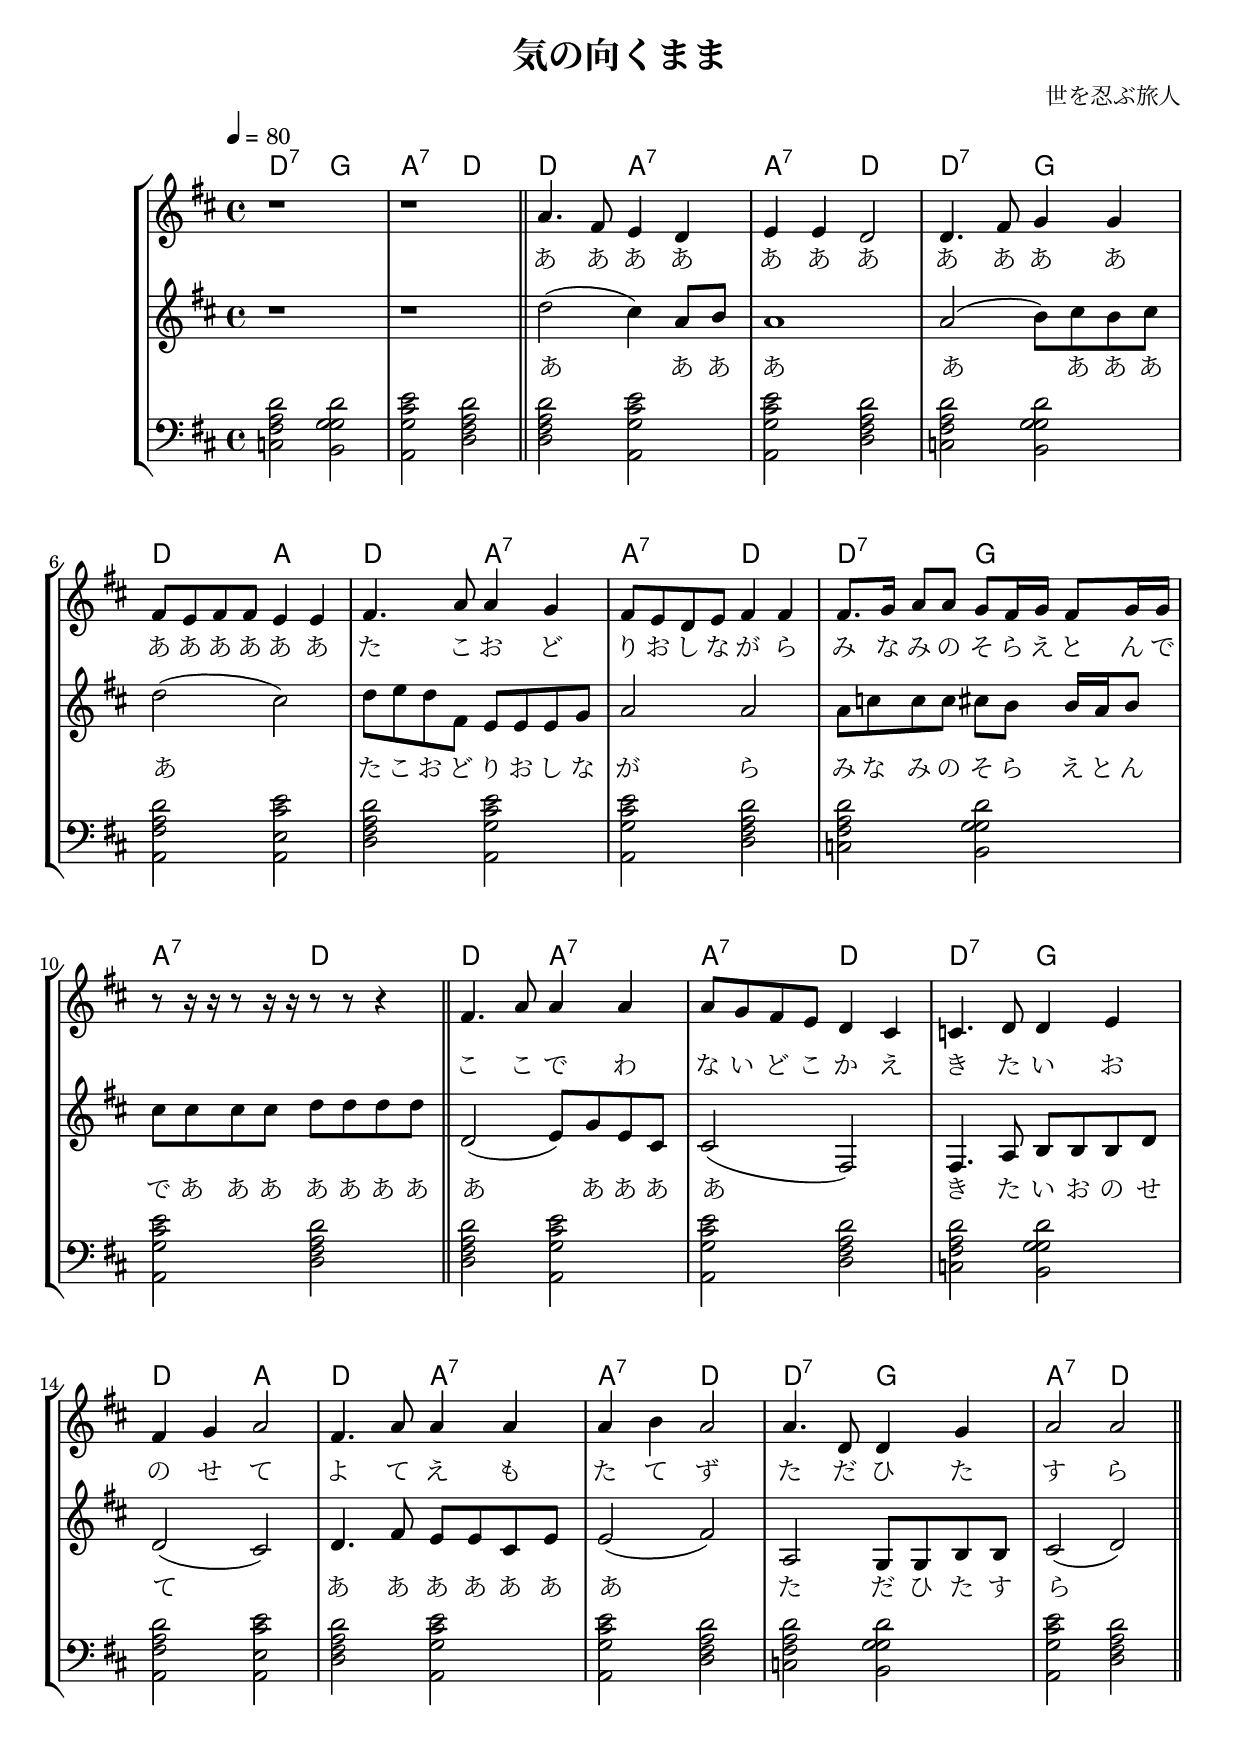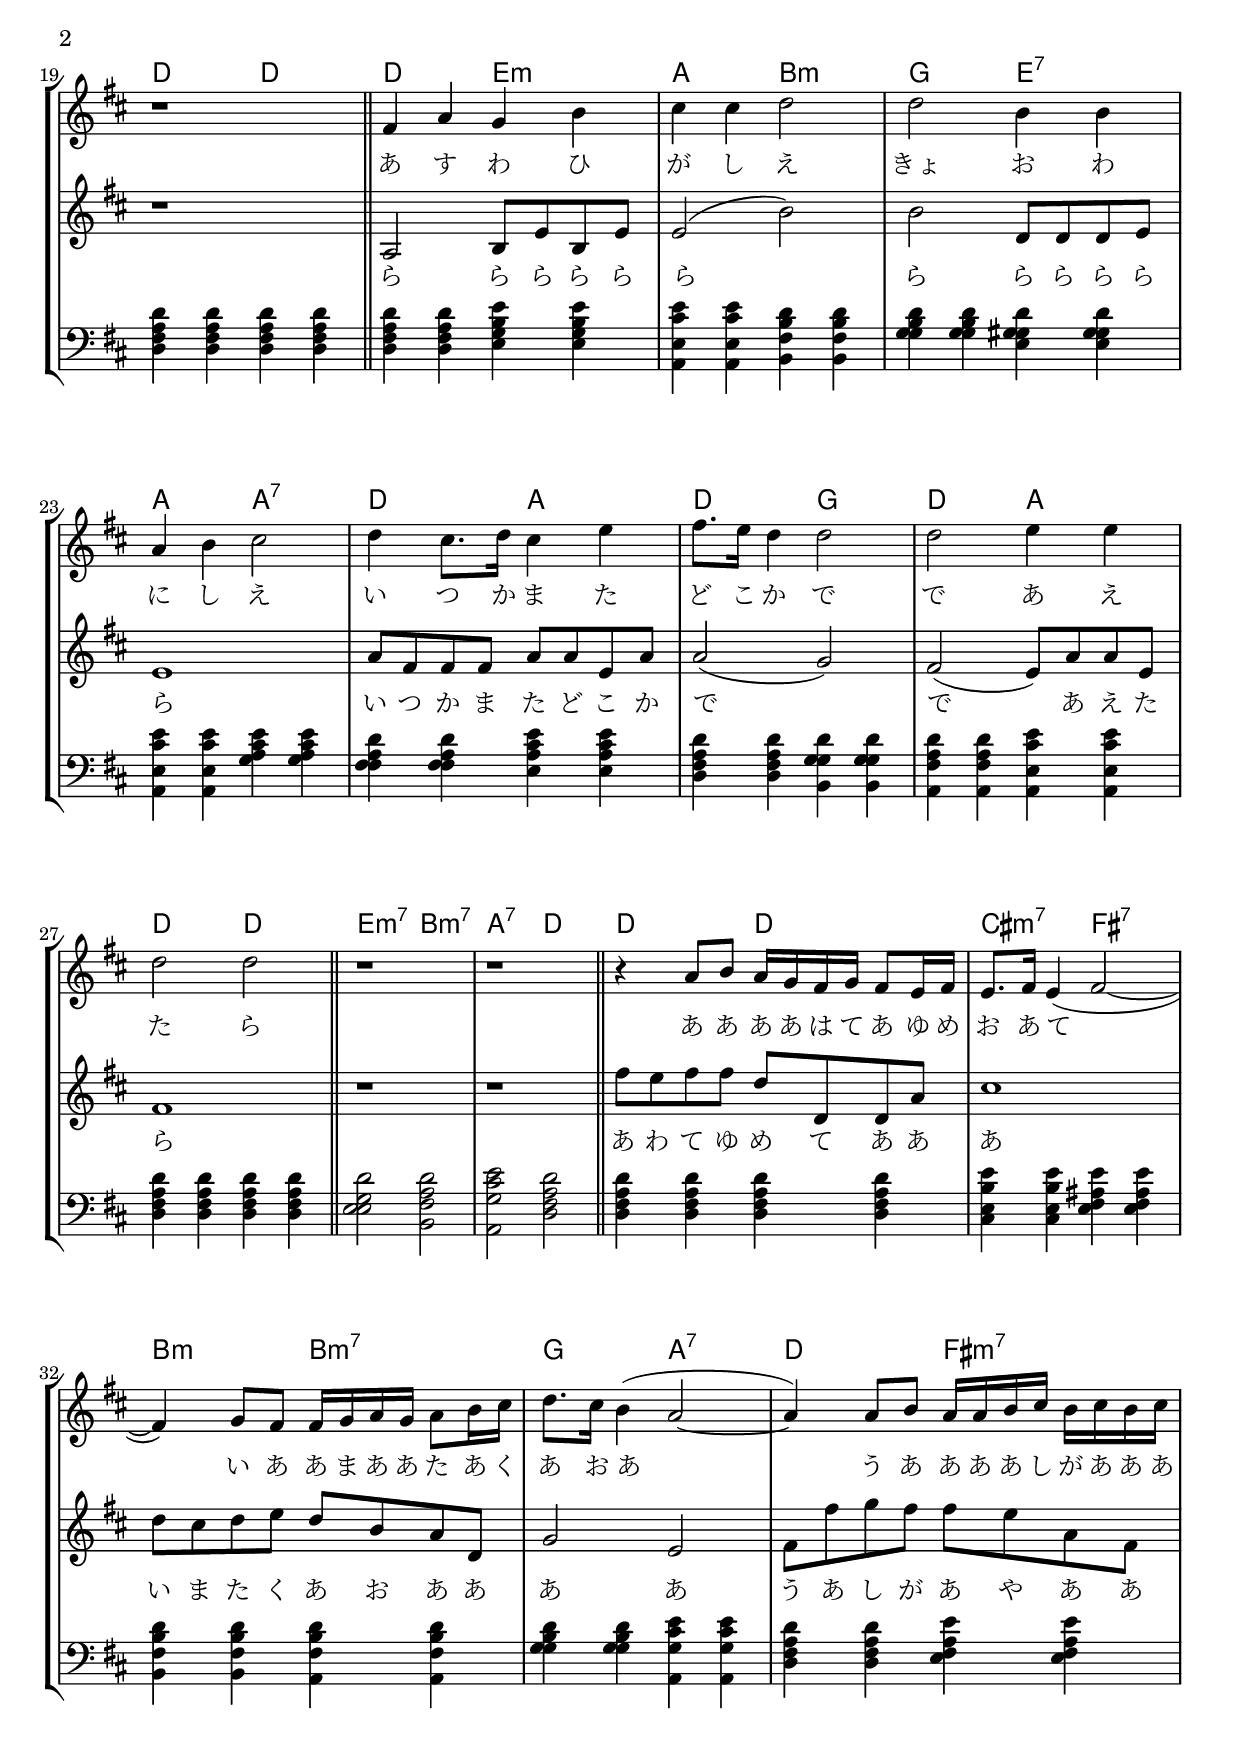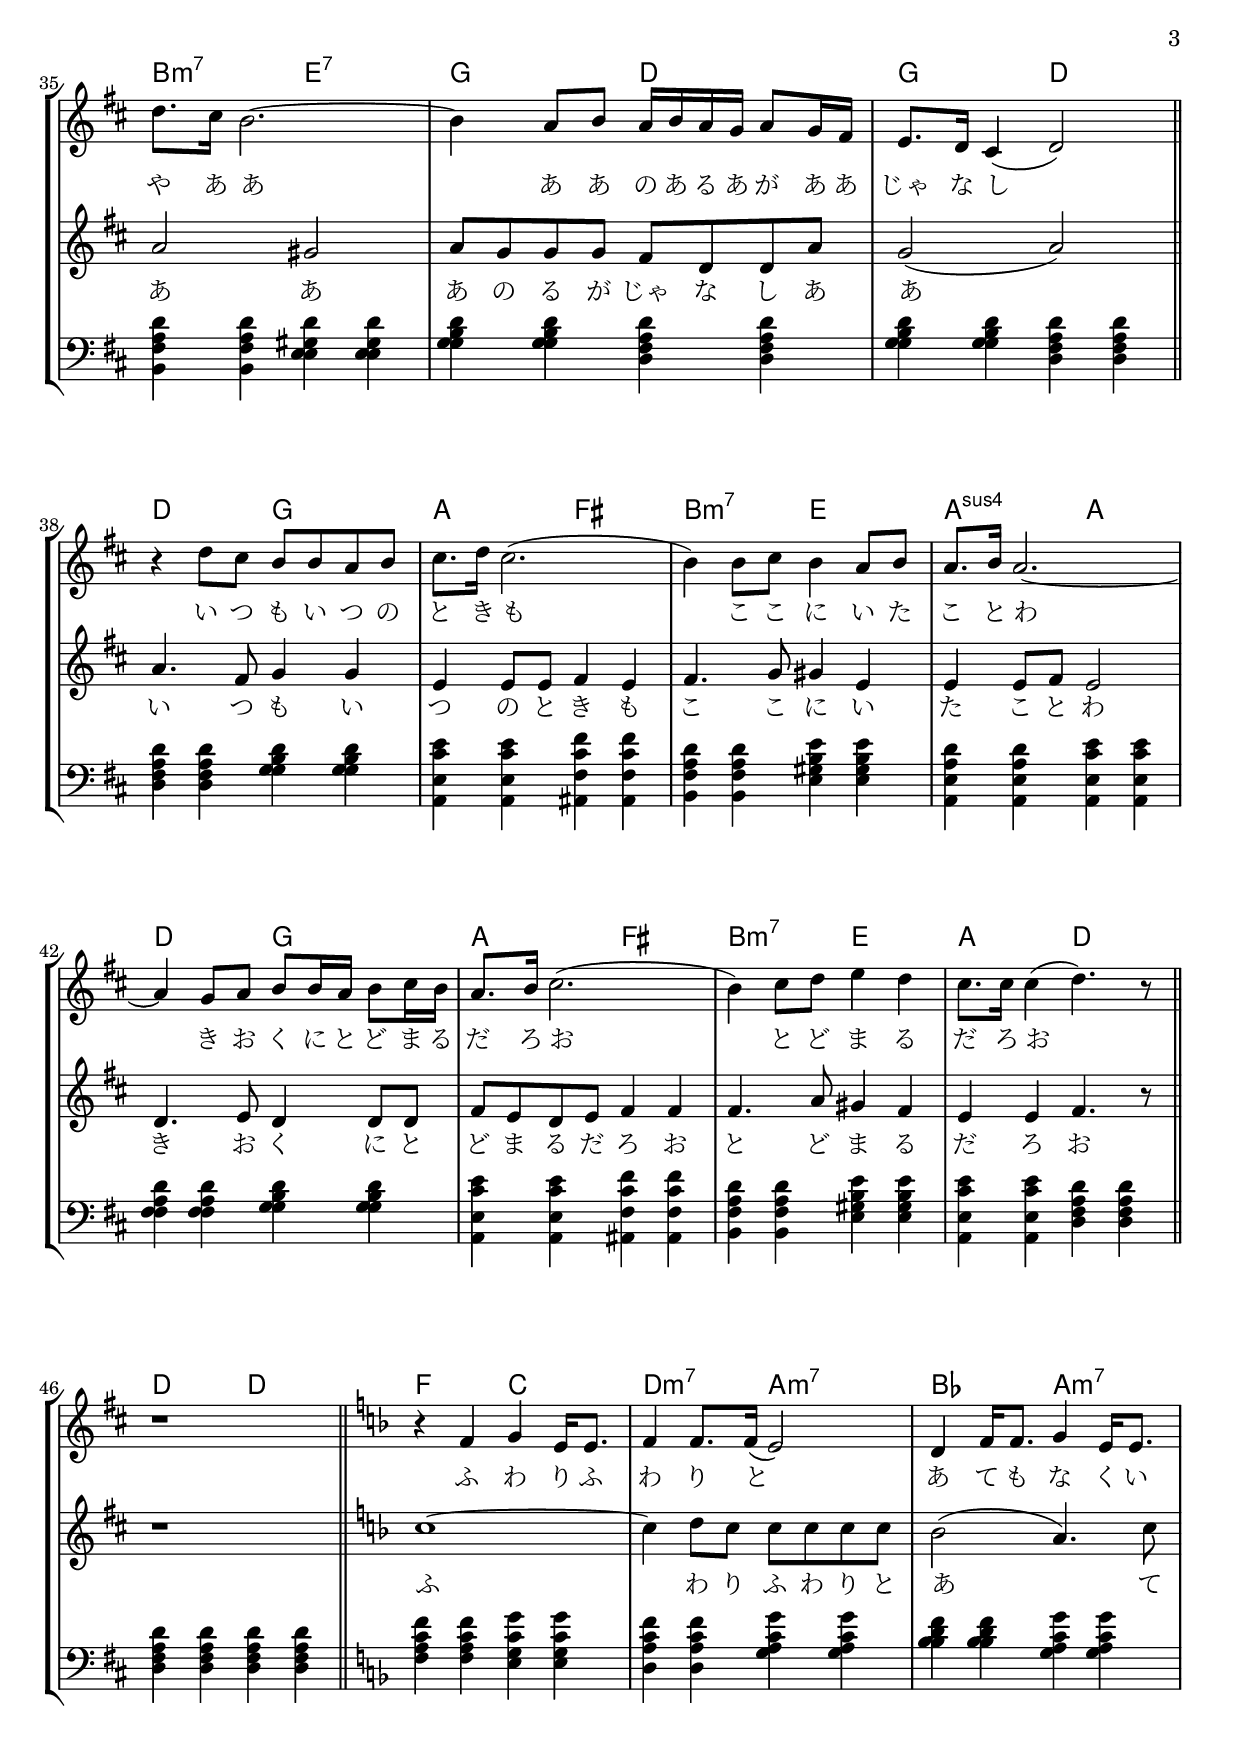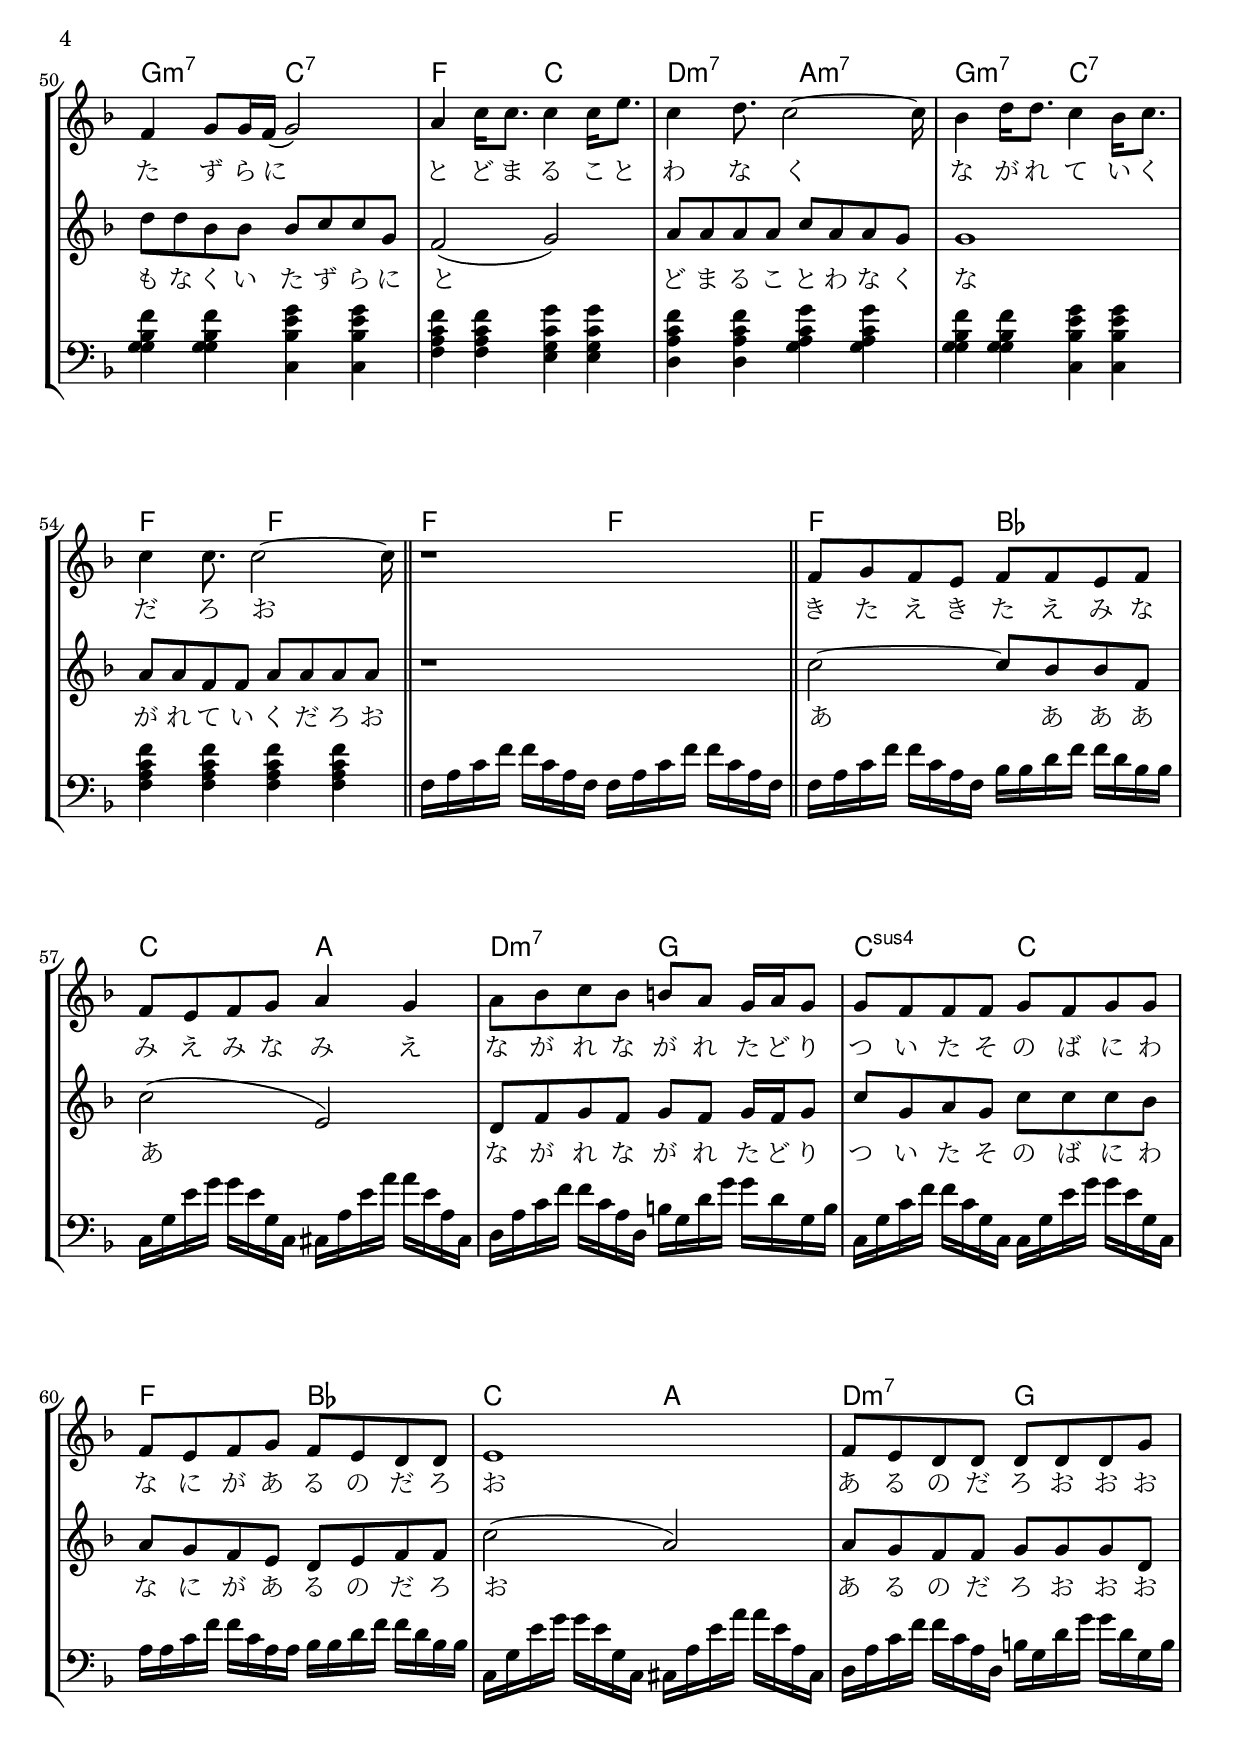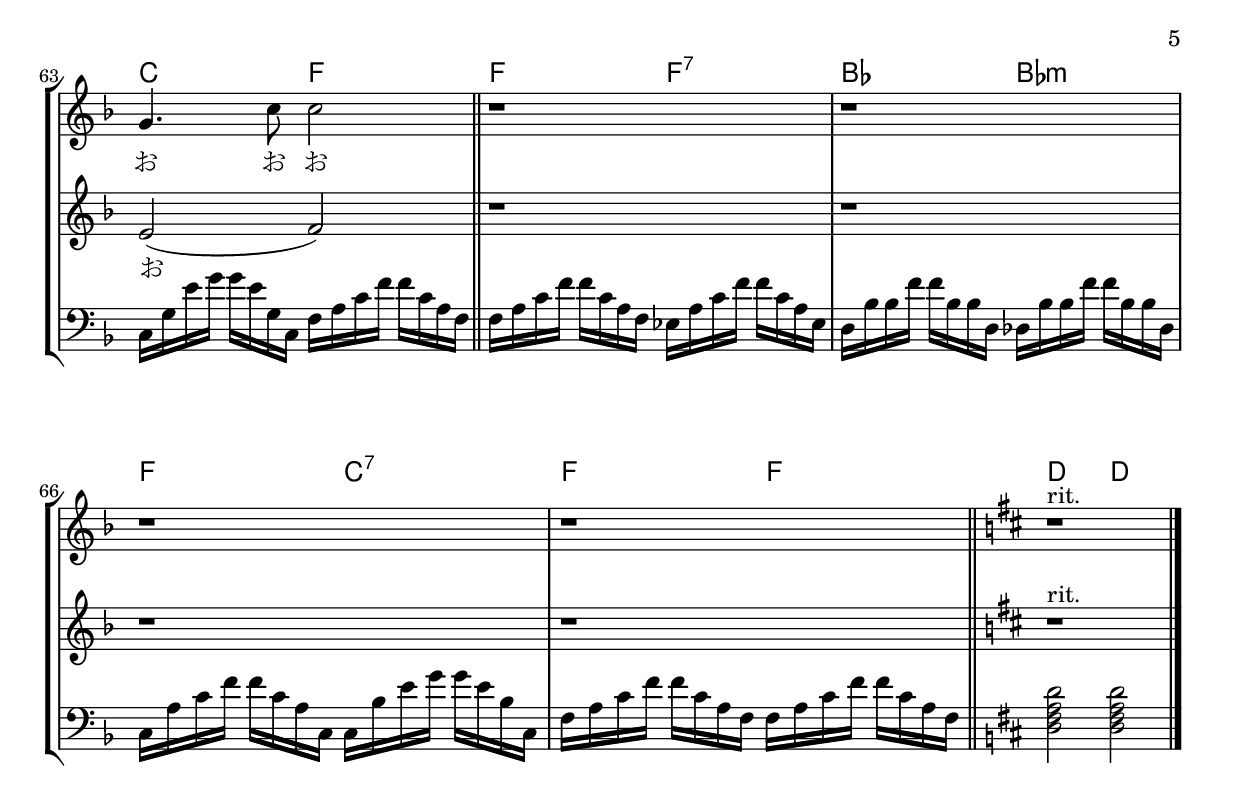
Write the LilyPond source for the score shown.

\version "2.12.1"

\header {
	title = \markup {気の向くまま}
	composer = \markup \center-column {世を忍ぶ旅人}
}

harmony = \chordmode {
	d2:7 g a:7 d 

	d a:7 a:7 d d:7 g d a d a:7 a:7 d d:7 g a:7 d 

	d a:7 a:7 d d:7 g d a d a:7 a:7 d d:7 g a:7 d 

	d d 

	d e:m a b:m g e:7 a a:7 d a d g d a d d 

	e:min7 b:min7 a:7 d 

	d d cis:min7 fis:7 b:m b:min7 g a:7 d fis:min7 b:min7 e:7 g d g d 

	d g a fis b:min7 e a:sus4 a d g a fis b:min7 e a d 

	d d 

	f c d:min7 a:min7 bes a:min7 g:min7 c:7 f c d:min7 a:min7 g:min7 c:7 f f 

	f f 

	f bes c a d:min7 g c:sus4 c f bes c a d:min7 g c f 

	f f:7 bes bes:m f c:7 f f 

	d d 
}

melody = {
	\key d \major
	\tempo 4 = 80
	r1 | r1   
	\set Staff.midiInstrument = #"Whistle"
	a'4.  fis'8  e'4  d'4 
	e'4  e'4  d'2 
	d'4.  fis'8  g'4  g'4 
	fis'8  e'8  fis'8  fis'8  e'4  e'4 
	fis'4.  a'8  a'4  g'4 
	fis'8  e'8  d'8  e'8  fis'4  fis'4 
	fis'8.  g'16  a'8  a'8  g'8  fis'16  g'16  fis'8  g'16  g'16 
	r8  r16  r16  r8  r16  r16  r8  r8  r4
	\set Staff.midiInstrument = #"mmi0.48"
	fis'4.  a'8  a'4  a'4 
	a'8  g'8  fis'8  e'8  d'4  cis'4 
	c'4.  d'8  d'4  e'4 
	fis'4  g'4  a'2 
	fis'4.  a'8  a'4  a'4 
	a'4  b'4  a'2 
	a'4.  d'8  d'4  g'4 
	a'2  a'2
	r1   
	\set Staff.midiInstrument = #"mmi0.48"
	fis'4  a'4  g'4  b'4 
	cis''4  cis''4  d''2 
	d''2  b'4  b'4 
	a'4  b'4  cis''2 
	d''4  cis''8.  d''16  cis''4  e''4 
	fis''8.  e''16  d''4  d''2 
	d''2  e''4  e''4 
	d''2  d''2
	r1 | r1   
	\set Staff.midiInstrument = #"Harmonica"
	r4 a'8  b'8  a'16  g'16  fis'16  g'16  fis'8  e'16  fis'16 
	e'8.  fis'16  e'4  (fis'2~ 
	fis'4)  g'8  fis'8  fis'16  g'16  a'16  g'16  a'8  b'16  cis''16 
	d''8.  cis''16  b'4  (a'2~ 
	a'4)  a'8  b'8  a'16  a'16  b'16  cis''16  b'16  cis''16  b'16  cis''16 
	d''8.  cis''16  b'2.~ 
	b'4  a'8  b'8  a'16  b'16  a'16  g'16  a'8  g'16  fis'16 
	e'8.  d'16  cis'4  (d'2)
	\set Staff.midiInstrument = #"mmi0.48"
	r4 d''8  cis''8  b'8  b'8  a'8  b'8 
	cis''8.  d''16  cis''2. 
	(b'4)  b'8  cis''8  b'4  a'8  b'8 
	a'8.  b'16  a'2.~ 
	a'4  g'8  a'8  b'8  b'16  a'16  b'8  cis''16  b'16 
	a'8.  b'16  cis''2. 
	(b'4)  cis''8  d''8  e''4  d''4 
	cis''8.  cis''16  cis''4  (d''4.)  	r8 	r1   
	\set Staff.midiInstrument = #"mmi0.48"
		\key f \major
r4 f'4  g'4  e'16  e'8. 
	f'4  f'8.  f'16  (e'2) 
	d'4  f'16  f'8.  g'4  e'16  e'8. 
	f'4  g'8  g'16  f'16  (g'2) 
	a'4  c''16  c''8.  c''4  c''16  e''8. 
	c''4  d''8.  c''2~c''16 
	bes'4  d''16  d''8.  c''4  bes'16  c''8. 
	c''4  c''8.  c''2~c''16
	r1   
	\set Staff.midiInstrument = #"mmi0.48"
	f'8  g'8  f'8  e'8  f'8  f'8  e'8  f'8 
	f'8  e'8  f'8  g'8  a'4  g'4 
	a'8  bes'8  c''8  bes'8  b'8  a'8  g'16  a'16  g'8 
	g'8  f'8  f'8  f'8  g'8  f'8  g'8  g'8 
	f'8  e'8  f'8  g'8  f'8  e'8  d'8  d'8 
	e'1 
	f'8  e'8  d'8  d'8  d'8  d'8  d'8  g'8 
	g'4.  c''8  c''2
	r1 | r1 | r1 | r1   
	\key d \major
	r1^"rit." \bar "|."
}

words = \lyricmode {
	
	あ  あ  あ  あ  あ  あ  あ  あ  あ  あ  あ  あ  あ  あ  あ  あ  あ  た  こ  お  ど  り  お  し  な  が  ら  み  な  み  の  そ  ら  え  と  ん  で  
	こ  こ  で  わ  な  い  ど  こ  か  え  き  た  い  お  の  せ  て  よ  て  え  も  た  て  ず  た  だ  ひ  た  す  ら  
	
	あ  す  わ  ひ  が  し  え  きょ  お  わ  に  し  え  い  つ  か  ま  た  ど  こ  か  で  で  あ  え  た  ら  
	
	あ  あ  あ  あ  は  て  あ  ゆ  め  お  あ  て  い  あ  あ  ま  あ  あ  た  あ  く  あ  お  あ  う  あ  あ  あ  あ  し  が  あ  あ  あ  や  あ  あ  あ  あ  の  あ  る  あ  が  あ  あ  じゃ  な  し  
	い  つ  も  い  つ  の  と  き  も  こ  こ  に  い  た  こ  と  わ  き  お  く  に  と  ど  ま  る  だ  ろ  お  と  ど  ま  る  だ  ろ  お  
	
	ふ  わ  り  ふ  わ  り  と  あ  て  も  な  く  い  た  ず  ら  に  と  ど  ま  る  こ  と  わ  な  く  な  が  れ  て  い  く  だ  ろ  お  
	
	き  た  え  き  た  え  み  な  み  え  み  な  み  え  な  が  れ  な  が  れ  た  ど  り  つ  い  た  そ  の  ば  に  わ  な  に  が  あ  る  の  だ  ろ  お  あ  る  の  だ  ろ  お  お  お  お  お  お  
	
	
}

secondmelody = {
	\key d \major
	\tempo 4 = 80
	r1 | r1   
	\set Staff.midiInstrument = #"Recorder"
	d''2  (cis''4)  a'8  b'8 
	a'1 
	a'2  (b'8)  cis''8  b'8  cis''8 
	d''2  (cis''2) 
	d''8  e''8  d''8  fis'8  e'8  e'8  e'8  g'8 
	a'2  a'2 
	a'8  c''8  c''8  c''8  cis''8  b'8  b'16  a'16  b'8 
	cis''8  cis''8  cis''8  cis''8  d''8  d''8  d''8  d''8
	\set Staff.midiInstrument = #"mmi0.42"
	d'2  (e'8)  g'8  e'8  cis'8 
	cis'2  (fis2) 
	fis4.  a8  b8  b8  b8  d'8 
	d'2  (cis'2) 
	d'4.  fis'8  e'8  e'8  cis'8  e'8 
	e'2  (fis'2) 
	a2  g8  g8  b8  b8 
	cis'2  (d'2)
	r1   
	\set Staff.midiInstrument = #"mmi0.42"
	a2  b8  e'8  b8  e'8 
	e'2  (b'2) 
	b'2  d'8  d'8  d'8  e'8 
	e'1 
	a'8  fis'8  fis'8  fis'8  a'8  a'8  e'8  a'8 
	a'2  (g'2) 
	fis'2  (e'8)  a'8  a'8  e'8 
	fis'1
	r1 | r1   
	\set Staff.midiInstrument = #"Tubular Bells"
	fis''8  e''8  fis''8  fis''8  d''8  d'8  d'8  a'8 
	cis''1 
	d''8  cis''8  d''8  e''8  d''8  b'8  a'8  d'8 
	g'2  e'2 
	fis'8  fis''8  g''8  fis''8  fis''8  e''8  a'8  fis'8 
	a'2  gis'2 
	a'8  g'8  g'8  g'8  fis'8  d'8  d'8  a'8 
	g'2  (a'2)
	\set Staff.midiInstrument = #"mmi0.42"
	a'4.  fis'8  g'4  g'4 
	e'4  e'8  e'8  fis'4  e'4 
	fis'4.  g'8  gis'4  e'4 
	e'4  e'8  fis'8  e'2 
	d'4.  e'8  d'4  d'8  d'8 
	fis'8  e'8  d'8  e'8  fis'4  fis'4 
	fis'4.  a'8  gis'4  fis'4 
	e'4  e'4  fis'4.  	r8 	r1   
	\set Staff.midiInstrument = #"fss0.32"
		\key f \major
c''1~ 
	c''4  d''8  c''8  c''8  c''8  c''8  c''8 
	bes'2  (a'4.)  c''8 
	d''8  d''8  bes'8  bes'8  bes'8  c''8  c''8  g'8 
	f'2  (g'2) 
	a'8  a'8  a'8  a'8  c''8  a'8  a'8  g'8 
	g'1 
	a'8  a'8  f'8  f'8  a'8  a'8  a'8  a'8
	r1   
	\set Staff.midiInstrument = #"fss0.32"
	c''2~c''8  bes'8  bes'8  f'8 
	c''2  (e'2) 
	d'8  f'8  g'8  f'8  g'8  f'8  g'16  f'16  g'8 
	c''8  g'8  a'8  g'8  c''8  c''8  c''8  bes'8 
	a'8  g'8  f'8  e'8  d'8  e'8  f'8  f'8 
	c''2  (a'2) 
	a'8  g'8  f'8  f'8  g'8  g'8  g'8  d'8 
	e'2  (f'2)
	r1 | r1 | r1 | r1   
	\key d \major
	r1^"rit." \bar "|."
}

secondwords = \lyricmode {
	
	あ  あ  あ  あ  あ  あ  あ  あ  あ  た  こ  お  ど  り  お  し  な  が  ら  み  な  み  の  そ  ら  え  と  ん  で  あ  あ  あ  あ  あ  あ  あ  
	あ  あ  あ  あ  あ  き  た  い  お  の  せ  て  あ  あ  あ  あ  あ  あ  あ  た  だ  ひ  た  す  ら  
	
	ら  ら  ら  ら  ら  ら  ら  ら  ら  ら  ら  ら  い  つ  か  ま  た  ど  こ  か  で  で  あ  え  た  ら  
	
	あ  わ  て  ゆ  め  て  あ  あ  あ  い  ま  た  く  あ  お  あ  あ  あ  あ  う  あ  し  が  あ  や  あ  あ  あ  あ  あ  の  る  が  じゃ  な  し  あ  あ  
	い  つ  も  い  つ  の  と  き  も  こ  こ  に  い  た  こ  と  わ  き  お  く  に  と  ど  ま  る  だ  ろ  お  と  ど  ま  る  だ  ろ  お  
	
	ふ  わ  り  ふ  わ  り  と  あ  て  も  な  く  い  た  ず  ら  に  と  ど  ま  る  こ  と  わ  な  く  な  が  れ  て  い  く  だ  ろ  お  
	
	あ  あ  あ  あ  あ  な  が  れ  な  が  れ  た  ど  り  つ  い  た  そ  の  ば  に  わ  な  に  が  あ  る  の  だ  ろ  お  あ  る  の  だ  ろ  お  お  お  お  
	
	
}

tempochange = {
	\tempo 4 = 80
	r1 | r1 \bar "||"
	\tempo 4 = 80
	r1 | r1 | r1 | r1 | r1 | r1 | r1 | r1 \bar "||"
	\tempo 4 = 80
	r1 | r1 | r1 | r1 | r1 | r1 | r1 | r1 \bar "||"
	\tempo 4 = 80
	r1 \bar "||"
	\tempo 4 = 80
	r1 | r1 | r1 | r1 | r1 | r1 | r1 | r1 \bar "||"
	\tempo 4 = 80
	r1 | r1 \bar "||"
	\tempo 4 = 80
	r1 | r1 | r1 | r1 | r1 | r1 | r1 | r1 \bar "||"
	\tempo 4 = 80
	r1 | r1 | r1 | r1 | r1 | r1 | r1 | r1 \bar "||"
	\tempo 4 = 80
	r1 \bar "||"
	\tempo 4 = 80
	r1 | r1 | r1 | r1 | r1 | r1 | r1 | r1 \bar "||"
	\tempo 4 = 80
	r1 \bar "||"
	\tempo 4 = 80
	r1 | r1 | r1 | r1 | r1 | r1 | r1 | r1 \bar "||"
	\tempo 4 = 80
	r1 | r1 | r1 | r1 \bar "||"
	\tempo 4 = 80
	\tempo 4 = 60 r2 \tempo 4 = 53 r2 \bar "|."
}

mainacc = {
	\clef bass
	\set Staff.midiInstrument = #"Church organ"
	\key d \major
	\tempo 4 = 80
	<c fis a d'>2
	<b, g g d'>2
	<a, g cis' e'>2
	<d fis a d'>2
	\bar "||"

	\set Staff.midiInstrument = #"Church organ"
	<d fis a d'>2
	<a, g cis' e'>2
	<a, g cis' e'>2
	<d fis a d'>2
	<c fis a d'>2
	<b, g g d'>2
	<a, fis a d'>2
	<a, e cis' e'>2
	<d fis a d'>2
	<a, g cis' e'>2
	<a, g cis' e'>2
	<d fis a d'>2
	<c fis a d'>2
	<b, g g d'>2
	<a, g cis' e'>2
	<d fis a d'>2
	\bar "||"

	\set Staff.midiInstrument = #"Choir Aahs"
	<d fis a d'>2
	<a, g cis' e'>2
	<a, g cis' e'>2
	<d fis a d'>2
	<c fis a d'>2
	<b, g g d'>2
	<a, fis a d'>2
	<a, e cis' e'>2
	<d fis a d'>2
	<a, g cis' e'>2
	<a, g cis' e'>2
	<d fis a d'>2
	<c fis a d'>2
	<b, g g d'>2
	<a, g cis' e'>2
	<d fis a d'>2
	\bar "||"

	\set Staff.midiInstrument = #"Choir Aahs"
	<d fis a d'>4 <d fis a d'>4
	<d fis a d'>4 <d fis a d'>4
	\bar "||"

	\set Staff.midiInstrument = #"Choir Aahs"
	<d fis a d'>4 <d fis a d'>4
	<g e b e'>4 <g e b e'>4
	<a, e cis' e'>4 <a, e cis' e'>4
	<b, fis b d'>4 <b, fis b d'>4
	<g g b d'>4 <g g b d'>4
	<gis e gis d'>4 <gis e gis d'>4
	<a, e cis' e'>4 <a, e cis' e'>4
	<g a cis' e'>4 <g a cis' e'>4
	<fis fis a d'>4 <fis fis a d'>4
	<e a cis' e'>4 <e a cis' e'>4
	<d fis a d'>4 <d fis a d'>4
	<b, g g d'>4 <b, g g d'>4
	<a, fis a d'>4 <a, fis a d'>4
	<a, e cis' e'>4 <a, e cis' e'>4
	<d fis a d'>4 <d fis a d'>4
	<d fis a d'>4 <d fis a d'>4
	\bar "||"

	\set Staff.midiInstrument = #"Choir Aahs"
	<e e g d'>2
	<b, fis a d'>2
	<a, g cis' e'>2
	<d fis a d'>2
	\bar "||"

	\set Staff.midiInstrument = #"String Ensemble 2"
	<d fis a d'>4 <d fis a d'>4
	<d fis a d'>4 <d fis a d'>4
	<cis e b e'>4 <cis e b e'>4
	<fis e ais e'>4 <fis e ais e'>4
	<b, fis b d'>4 <b, fis b d'>4
	<a, fis b d'>4 <a, fis b d'>4
	<g g b d'>4 <g g b d'>4
	<a, g cis' e'>4 <a, g cis' e'>4
	<d fis a d'>4 <d fis a d'>4
	<fis e a e'>4 <fis e a e'>4
	<b, fis a d'>4 <b, fis a d'>4
	<e e gis d'>4 <e e gis d'>4
	<g g b d'>4 <g g b d'>4
	<d fis a d'>4 <d fis a d'>4
	<g g b d'>4 <g g b d'>4
	<d fis a d'>4 <d fis a d'>4
	\bar "||"

	\set Staff.midiInstrument = #"String Ensemble 2"
	<d fis a d'>4 <d fis a d'>4
	<g g b d'>4 <g g b d'>4
	<a, e cis' e'>4 <a, e cis' e'>4
	<ais, fis cis' fis'>4 <ais, fis cis' fis'>4
	<b, fis a d'>4 <b, fis a d'>4
	<gis e b e'>4 <gis e b e'>4
	<a, e a d'>4 <a, e a d'>4
	<a, e cis' e'>4 <a, e cis' e'>4
	<fis fis a d'>4 <fis fis a d'>4
	<g g b d'>4 <g g b d'>4
	<a, e cis' e'>4 <a, e cis' e'>4
	<ais, fis cis' fis'>4 <ais, fis cis' fis'>4
	<b, fis a d'>4 <b, fis a d'>4
	<gis e b e'>4 <gis e b e'>4
	<a, e cis' e'>4 <a, e cis' e'>4
	<d fis a d'>4 <d fis a d'>4
	\bar "||"

	\set Staff.midiInstrument = #"String Ensemble 2"
	<d fis a d'>4 <d fis a d'>4
	<d fis a d'>4 <d fis a d'>4
	\bar "||"

	\set Staff.midiInstrument = #"String Ensemble 2"
	\key f \major
	<f a c' f'>4 <f a c' f'>4
	<e g c' g'>4 <e g c' g'>4
	<d a c' f'>4 <d a c' f'>4
	<a g c' g'>4 <a g c' g'>4
	<bes bes d' f'>4 <bes bes d' f'>4
	<a g c' g'>4 <a g c' g'>4
	<g g bes f'>4 <g g bes f'>4
	<c bes e' g'>4 <c bes e' g'>4
	<f a c' f'>4 <f a c' f'>4
	<e g c' g'>4 <e g c' g'>4
	<d a c' f'>4 <d a c' f'>4
	<a g c' g'>4 <a g c' g'>4
	<g g bes f'>4 <g g bes f'>4
	<c bes e' g'>4 <c bes e' g'>4
	<f a c' f'>4 <f a c' f'>4
	<f a c' f'>4 <f a c' f'>4
	\bar "||"

	\set Staff.midiInstrument = #"Whistle"
	f16 a c' f' f' c' a f
	f16 a c' f' f' c' a f
	\bar "||"

	\set Staff.midiInstrument = #"Whistle"
	f16 a c' f' f' c' a f
	bes16 bes d' f' f' d' bes bes
	c16 g e' g' g' e' g c
	cis16 a e' a' a' e' a cis
	d16 a c' f' f' c' a d
	b16 g d' g' g' d' g b
	c16 g c' f' f' c' g c
	c16 g e' g' g' e' g c
	a16 a c' f' f' c' a a
	bes16 bes d' f' f' d' bes bes
	c16 g e' g' g' e' g c
	cis16 a e' a' a' e' a cis
	d16 a c' f' f' c' a d
	b16 g d' g' g' d' g b
	c16 g e' g' g' e' g c
	f16 a c' f' f' c' a f
	\bar "||"

	\set Staff.midiInstrument = #"Whistle"
	f16 a c' f' f' c' a f
	es16 a c' f' f' c' a es
	d16 bes bes f' f' bes bes d
	des16 bes bes f' f' bes bes des
	c16 a c' f' f' c' a c
	c16 bes e' g' g' e' bes c
	f16 a c' f' f' c' a f
	f16 a c' f' f' c' a f
	\bar "||"

	\set Staff.midiInstrument = #"Applause"
	\key d \major
	<d fis a d'>2
	<d fis a d'>2
	\bar "|."
}

subacc = {
	\clef bass
	\set Staff.midiInstrument = #"Tuba"
	\key d \major
	\tempo 4 = 80
	c4.c8
	b,4.b,8
	a,4.a,8
	d4.d8
	\bar "||"

	\set Staff.midiInstrument = #"Tuba"
	d4.d8
	a,4.a,8
	a,4.a,8
	d4.d8
	c4.c8
	b,4.b,8
	a,4.a,8
	a,4.a,8
	d4.d8
	a,4.a,8
	a,4.a,8
	d4.d8
	c4.c8
	b,4.b,8
	a,4.a,8
	d4.d8
	\bar "||"

	\set Staff.midiInstrument = #"Tuba"
	d4.d8
	a,4.a,8
	a,4.a,8
	d4.d8
	c4.c8
	b,4.b,8
	a,4.a,8
	a,4.a,8
	d4.d8
	a,4.a,8
	a,4.a,8
	d4.d8
	c4.c8
	b,4.b,8
	a,4.a,8
	d4.d8
	\bar "||"

	\set Staff.midiInstrument = #"Tuba"
	d4.d8
	d4.d8
	\bar "||"

	\set Staff.midiInstrument = #"Tuba"
	d4.d8
	g4.g8
	a,4.a,8
	b,4.b,8
	g4.g8
	gis4.gis8
	a,4.a,8
	g4.g8
	fis4.fis8
	e4.e8
	d4.d8
	b,4.b,8
	a,4.a,8
	a,4.a,8
	d4.d8
	d4.d8
	\bar "||"

	\set Staff.midiInstrument = #"Tuba"
	e4.e8
	b,4.b,8
	a,4.a,8
	d4.d8
	\bar "||"

	\set Staff.midiInstrument = #"Tuba"
	d4.d8
	d4.d8
	cis4.cis8
	fis4.fis8
	b,4.b,8
	a,4.a,8
	g4.g8
	a,4.a,8
	d4.d8
	fis4.fis8
	b,4.b,8
	e4.e8
	g4.g8
	d4.d8
	g4.g8
	d4.d8
	\bar "||"

	\set Staff.midiInstrument = #"Tuba"
	d4.d8
	g4.g8
	a,4.a,8
	ais,4.ais,8
	b,4.b,8
	gis4.gis8
	a,4.a,8
	a,4.a,8
	fis4.fis8
	g4.g8
	a,4.a,8
	ais,4.ais,8
	b,4.b,8
	gis4.gis8
	a,4.a,8
	d4.d8
	\bar "||"

	\set Staff.midiInstrument = #"Tuba"
	d4.d8
	d4.d8
	\bar "||"

	\set Staff.midiInstrument = #"Tuba"
	\key f \major
	f4.f8
	e4.e8
	d4.d8
	a4.a8
	bes4.bes8
	a4.a8
	g4.g8
	c4.c8
	f4.f8
	e4.e8
	d4.d8
	a4.a8
	g4.g8
	c4.c8
	f4.f8
	f4.f8
	\bar "||"

	\set Staff.midiInstrument = #"Tuba"
	f4.f8
	f4.f8
	\bar "||"

	\set Staff.midiInstrument = #"Tuba"
	f4.f8
	bes4.bes8
	c4.c8
	cis4.cis8
	d4.d8
	b4.b8
	c4.c8
	c4.c8
	a4.a8
	bes4.bes8
	c4.c8
	cis4.cis8
	d4.d8
	b4.b8
	c4.c8
	f4.f8
	\bar "||"

	\set Staff.midiInstrument = #"Tuba"
	f4.f8
	es4.es8
	d4.d8
	des4.des8
	c4.c8
	c4.c8
	f4.f8
	f4.f8
	\bar "||"

	\set Staff.midiInstrument = #"Acoustic grand"
	\key d \major
	r2
	r2
	\bar "|."
}

percA = {
	\drummode {
	r1 |r1 \bar "||"
	r1 |r1 |r1 |r1 |r1 |r1 |r1 |r1 \bar "||"
	r1 |r1 |r1 |r1 |r1 |r1 |r1 |r1 \bar "||"
	r1 \bar "||"
	r1 |r1 |r1 |r1 |r1 |r1 |r1 |r1 \bar "||"
	r1 |r1 \bar "||"
	r1 |r1 |r1 |r1 |r1 |r1 |r1 |r1 \bar "||"
	r1 |r1 |r1 |r1 |r1 |r1 |r1 |r1 \bar "||"
	r1 \bar "||"
	r1 |r1 |r1 |r1 |r1 |r1 |r1 |r1 \bar "||"
	r1 \bar "||"
	r1 |r1 |r1 |r1 |r1 |r1 |r1 |r1 \bar "||"
	r1 |r1 |r1 |r1 \bar "||"
	r1 \bar "|."
	}
}

percB = {
	\drummode {
	r1 |r1 \bar "||"
	r1 |r1 |r1 |r1 |r1 |r1 |r1 |r1 \bar "||"
	r1 |r1 |r1 |r1 |r1 |r1 |r1 |r1 \bar "||"
	r1 \bar "||"
	r1 |r1 |r1 |r1 |r1 |r1 |r1 |r1 \bar "||"
	r1 |r1 \bar "||"
	r1 |r1 |r1 |r1 |r1 |r1 |r1 |r1 \bar "||"
	r1 |r1 |r1 |r1 |r1 |r1 |r1 |r1 \bar "||"
	r1 \bar "||"
	r1 |r1 |r1 |r1 |r1 |r1 |r1 |r1 \bar "||"
	r1 \bar "||"
	r1 |r1 |r1 |r1 |r1 |r1 |r1 |r1 \bar "||"
	r1 |r1 |r1 |r1 \bar "||"
	r1 \bar "|."
	}
}

percC = {
	\drummode {
	r1 |r1 \bar "||"
	r1 |r1 |r1 |r1 |r1 |r1 |r1 |r1 \bar "||"
	r1 |r1 |r1 |r1 |r1 |r1 |r1 |r1 \bar "||"
	r1 \bar "||"
	r1 |r1 |r1 |r1 |r1 |r1 |r1 |r1 \bar "||"
	r1 |r1 \bar "||"
	r1 |r1 |r1 |r1 |r1 |r1 |r1 |r1 \bar "||"
	r1 |r1 |r1 |r1 |r1 |r1 |r1 |r1 \bar "||"
	r1 \bar "||"
	r1 |r1 |r1 |r1 |r1 |r1 |r1 |r1 \bar "||"
	r1 \bar "||"
	r1 |r1 |r1 |r1 |r1 |r1 |r1 |r1 \bar "||"
	r1 |r1 |r1 |r1 \bar "||"
	r1 \bar "|."
	}
}

percD = {
	\drummode {
	r1 |r1 \bar "||"
	r1 |r1 |r1 |r1 |r1 |r1 |r1 |r1 \bar "||"
	r1 |r1 |r1 |r1 |r1 |r1 |r1 |r1 \bar "||"
	r1 \bar "||"
	r1 |r1 |r1 |r1 |r1 |r1 |r1 |r1 \bar "||"
	r1 |r1 \bar "||"
	r1 |r1 |r1 |r1 |r1 |r1 |r1 |r1 \bar "||"
	r1 |r1 |r1 |r1 |r1 |r1 |r1 |r1 \bar "||"
	r1 \bar "||"
	r1 |r1 |r1 |r1 |r1 |r1 |r1 |r1 \bar "||"
	r1 \bar "||"
	r1 |r1 |r1 |r1 |r1 |r1 |r1 |r1 \bar "||"
	r1 |r1 |r1 |r1 \bar "||"
	r1 \bar "|."
	}
}

percE = {
	\drummode {
	r1 |r1 \bar "||"
	r1 |r1 |r1 |r1 |r1 |r1 |r1 |r1 \bar "||"
	r1 |r1 |r1 |r1 |r1 |r1 |r1 |r1 \bar "||"
	r1 \bar "||"
	r1 |r1 |r1 |r1 |r1 |r1 |r1 |r1 \bar "||"
	r1 |r1 \bar "||"
	r1 |r1 |r1 |r1 |r1 |r1 |r1 |r1 \bar "||"
	r1 |r1 |r1 |r1 |r1 |r1 |r1 |r1 \bar "||"
	r1 \bar "||"
	r1 |r1 |r1 |r1 |r1 |r1 |r1 |r1 \bar "||"
	r1 \bar "||"
	r1 |r1 |r1 |r1 |r1 |r1 |r1 |r1 \bar "||"
	r1 |r1 |r1 |r1 \bar "||"
	r1 \bar "|."
	}
}

\score {
	<<
		\new StaffGroup <<
			\new ChordNames {\harmony}
			\new Voice = "melody" {\melody}
			\new Lyrics \lyricsto "melody" \words
			\new Voice = "secondmelody" {\secondmelody}
			\new Lyrics \lyricsto "secondmelody" \secondwords
			\new Staff = "mainacc" {\mainacc}
		>>
	>>
	\layout { }
}
